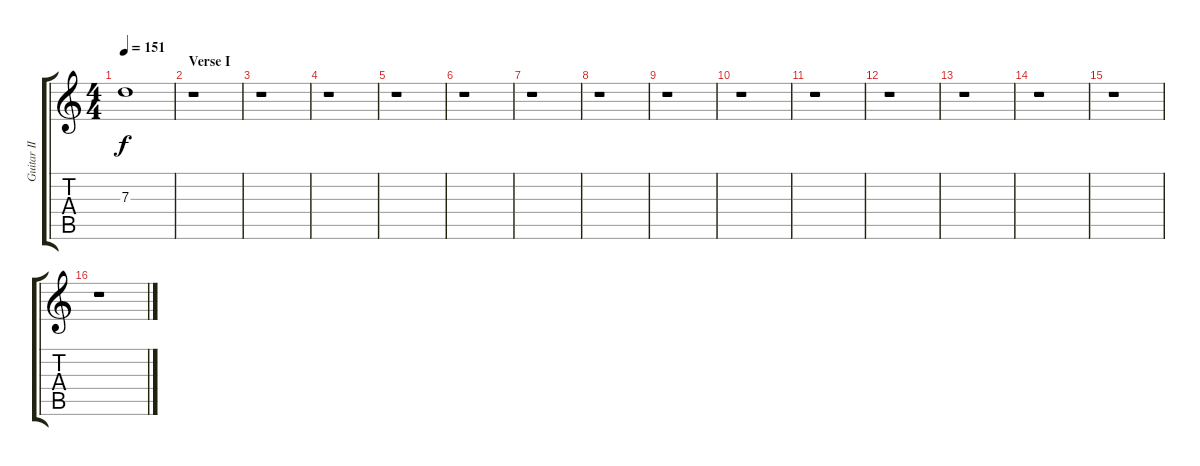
\track ("Guitar II" "Guitar II") {instrument overdrivenguitar}
\staff {score tabs}
\tuning (E4 B3 G3 D3 A2 E2) {hide}
\ts (4 4)
\tempo 151
\clef g2
\ks c
7.3{t}.1{dy f} |
\section ("" "Verse I")
r.1 |
r.1 |
r.1 |
r.1 |
r.1 |
r.1 |
r.1 |
r.1 |
r.1 |
r.1 |
r.1 |
r.1 |
r.1 |
r.1 |
r.1
